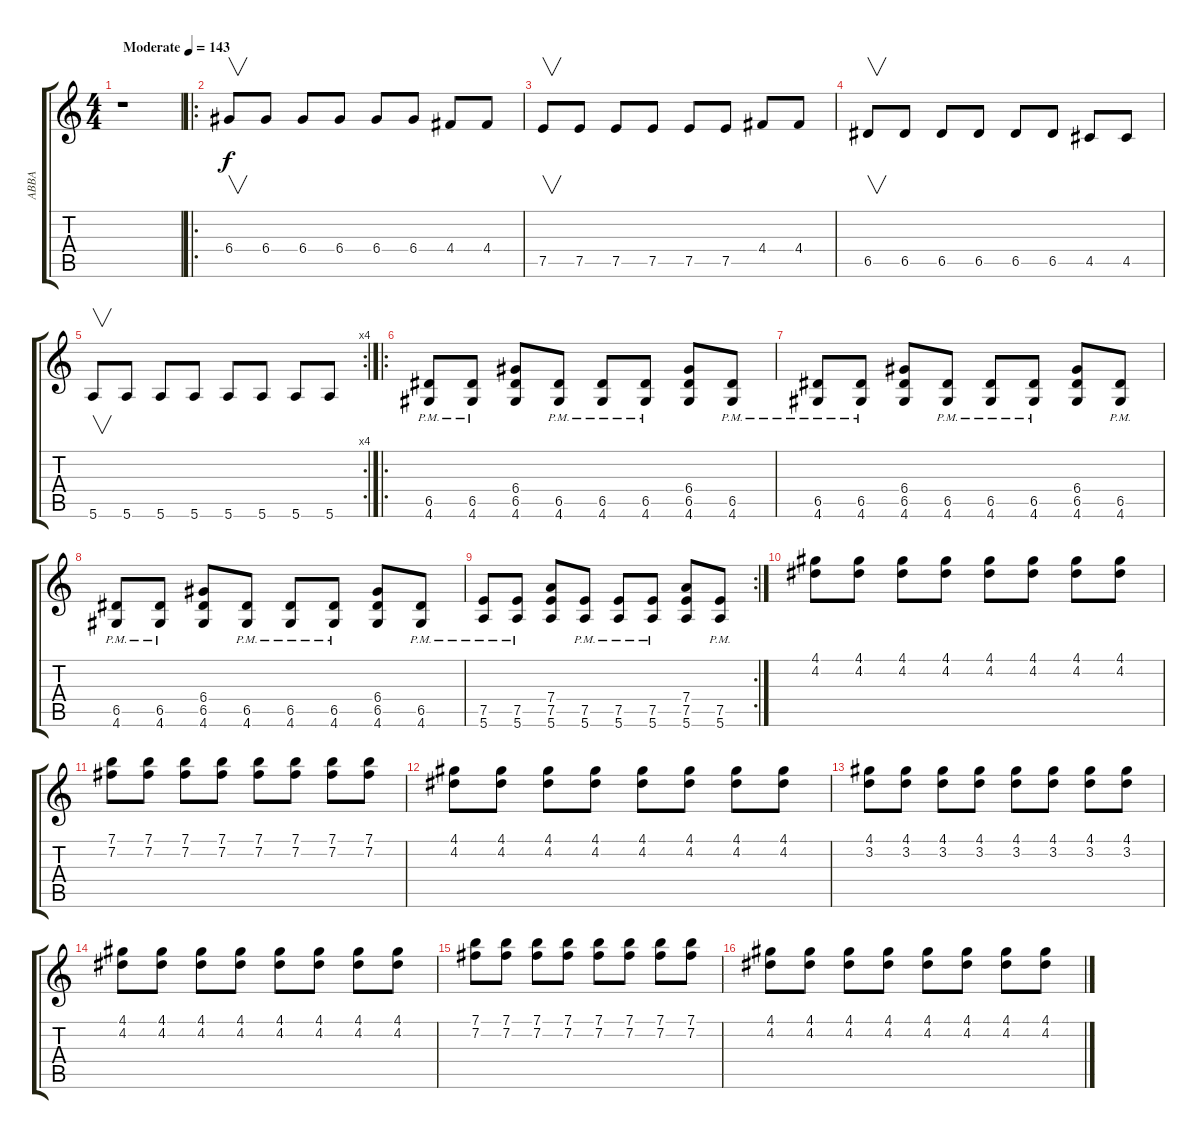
\track ("АВВА" "АВВА") {instrument overdrivenguitar}
\staff {score tabs}
\tuning (E4 B3 G3 D3 A2 E2) {hide}
\ts (4 4)
\tempo (143 "Moderate")
\clef g2
\ks c
r.1{dy f instrument overdrivenguitar} |
\ro
6.4.8{v} 6.4.8 6.4.8 6.4.8 6.4.8 6.4.8 4.4.8 4.4.8 |
7.5.8{v} 7.5.8 7.5.8 7.5.8 7.5.8 7.5.8 4.4.8 4.4.8 |
6.5.8{v} 6.5.8 6.5.8 6.5.8 6.5.8 6.5.8 4.5.8 4.5.8 |
\rc 4
5.6.8{v} 5.6.8 5.6.8 5.6.8 5.6.8 5.6.8 5.6.8 5.6.8 |
\ro
(6.5{pm} 4.6{pm}).8 (6.5{pm} 4.6{pm}).8 (6.4 6.5 4.6).8 (6.5{pm} 4.6{pm}).8 (6.5{pm} 4.6{pm}).8 (6.5{pm} 4.6{pm}).8 (6.4 6.5 4.6).8 (6.5{pm} 4.6{pm}).8 |
(6.5{pm} 4.6{pm}).8 (6.5{pm} 4.6{pm}).8 (6.4 6.5 4.6).8 (6.5{pm} 4.6{pm}).8 (6.5{pm} 4.6{pm}).8 (6.5{pm} 4.6{pm}).8 (6.4 6.5 4.6).8 (6.5{pm} 4.6{pm}).8 |
(6.5{pm} 4.6{pm}).8 (6.5{pm} 4.6{pm}).8 (6.4 6.5 4.6).8 (6.5{pm} 4.6{pm}).8 (6.5{pm} 4.6{pm}).8 (6.5{pm} 4.6{pm}).8 (6.4 6.5 4.6).8 (6.5{pm} 4.6{pm}).8 |
\rc 2
(7.5{pm} 5.6{pm}).8 (7.5{pm} 5.6{pm}).8 (7.4 7.5 5.6).8 (7.5{pm} 5.6{pm}).8 (7.5{pm} 5.6{pm}).8 (7.5{pm} 5.6{pm}).8 (7.4 7.5 5.6).8 (7.5{pm} 5.6{pm}).8 |
(4.1 4.2).8 (4.1 4.2).8 (4.1 4.2).8 (4.1 4.2).8 (4.1 4.2).8 (4.1 4.2).8 (4.1 4.2).8 (4.1 4.2).8 |
(7.1 7.2).8 (7.1 7.2).8 (7.1 7.2).8 (7.1 7.2).8 (7.1 7.2).8 (7.1 7.2).8 (7.1 7.2).8 (7.1 7.2).8 |
(4.1 4.2).8 (4.1 4.2).8 (4.1 4.2).8 (4.1 4.2).8 (4.1 4.2).8 (4.1 4.2).8 (4.1 4.2).8 (4.1 4.2).8 |
(4.1 3.2).8 (4.1 3.2).8 (4.1 3.2).8 (4.1 3.2).8 (4.1 3.2).8 (4.1 3.2).8 (4.1 3.2).8 (4.1 3.2).8 |
(4.1 4.2).8 (4.1 4.2).8 (4.1 4.2).8 (4.1 4.2).8 (4.1 4.2).8 (4.1 4.2).8 (4.1 4.2).8 (4.1 4.2).8 |
(7.1 7.2).8 (7.1 7.2).8 (7.1 7.2).8 (7.1 7.2).8 (7.1 7.2).8 (7.1 7.2).8 (7.1 7.2).8 (7.1 7.2).8 |
(4.1 4.2).8 (4.1 4.2).8 (4.1 4.2).8 (4.1 4.2).8 (4.1 4.2).8 (4.1 4.2).8 (4.1 4.2).8 (4.1 4.2).8
